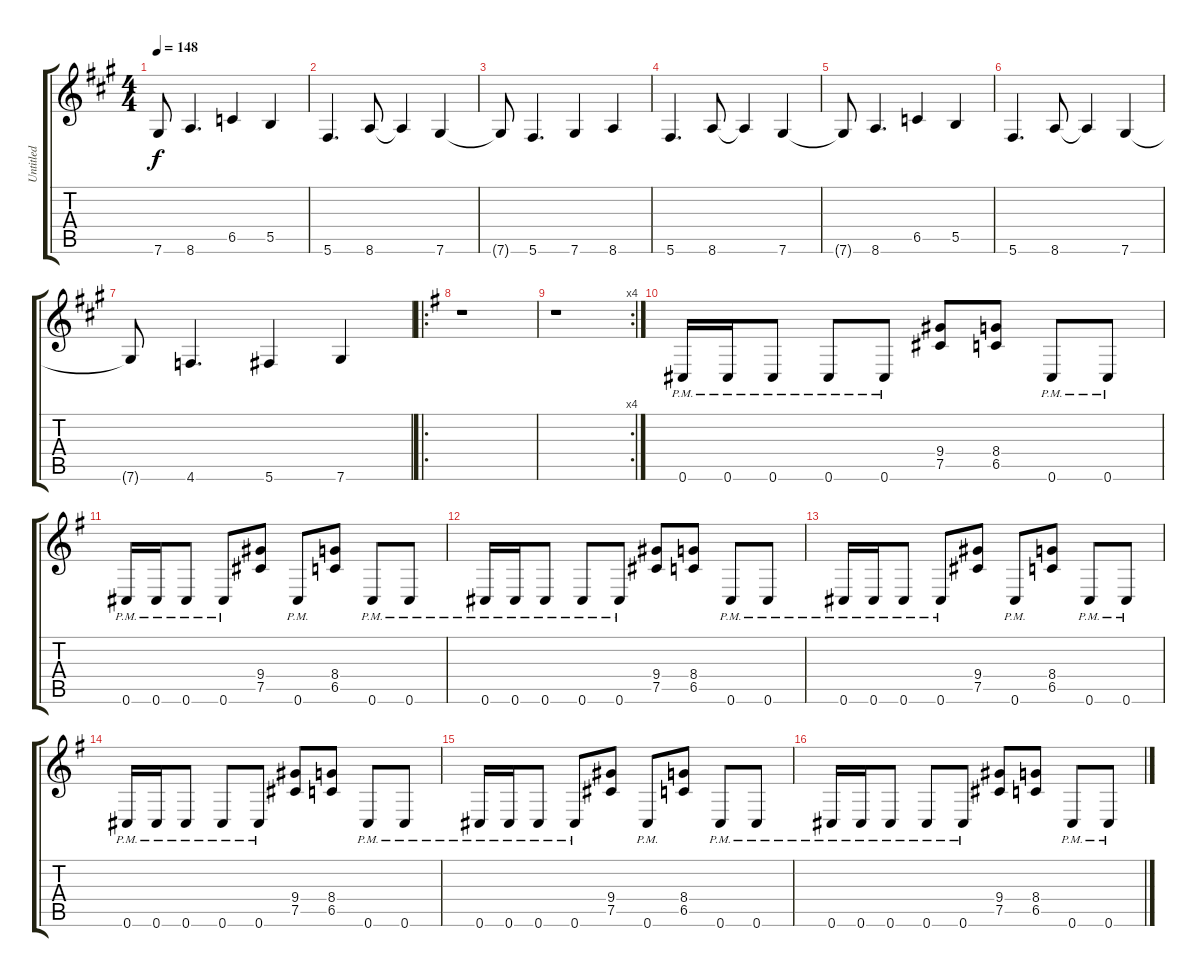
\track ("Untitled" "Untitled") {instrument distortionguitar}
\staff {score tabs}
\tuning (Db4 Ab3 E3 B2 Gb2 Db2) {hide}
\ts (4 4)
\tempo 148
\clef g2
\ks a
7.6{t}.8{dy f} 8.6.4{d} 6.5.4 5.5.4 |
5.6.4{d} 8.6.8 8.6{t}.4 7.6.4 |
7.6{t}.8 5.6.4{d} 7.6.4 8.6.4 |
5.6.4{d} 8.6.8 8.6{t}.4 7.6.4 |
7.6{t}.8 8.6.4{d} 6.5.4 5.5.4 |
5.6.4{d} 8.6.8 8.6{t}.4 7.6.4 |
7.6{t}.8 4.6.4{d} 5.6.4 7.6.4 |
\ro
\ks g
r.1 |
\rc 4
r.1 |
0.6{pm}.16 0.6{pm}.16 0.6{pm}.8 0.6{pm}.8 0.6{pm}.8 (9.4 7.5).8 (8.4 6.5).8 0.6{pm}.8 0.6{pm}.8 |
0.6{pm}.16 0.6{pm}.16 0.6{pm}.8 0.6{pm}.8 (9.4 7.5).8 0.6{pm}.8 (8.4 6.5).8 0.6{pm}.8 0.6{pm}.8 |
0.6{pm}.16 0.6{pm}.16 0.6{pm}.8 0.6{pm}.8 0.6{pm}.8 (9.4 7.5).8 (8.4 6.5).8 0.6{pm}.8 0.6{pm}.8 |
0.6{pm}.16 0.6{pm}.16 0.6{pm}.8 0.6{pm}.8 (9.4 7.5).8 0.6{pm}.8 (8.4 6.5).8 0.6{pm}.8 0.6{pm}.8 |
0.6{pm}.16 0.6{pm}.16 0.6{pm}.8 0.6{pm}.8 0.6{pm}.8 (9.4 7.5).8 (8.4 6.5).8 0.6{pm}.8 0.6{pm}.8 |
0.6{pm}.16 0.6{pm}.16 0.6{pm}.8 0.6{pm}.8 (9.4 7.5).8 0.6{pm}.8 (8.4 6.5).8 0.6{pm}.8 0.6{pm}.8 |
0.6{pm}.16 0.6{pm}.16 0.6{pm}.8 0.6{pm}.8 0.6{pm}.8 (9.4 7.5).8 (8.4 6.5).8 0.6{pm}.8 0.6{pm}.8
